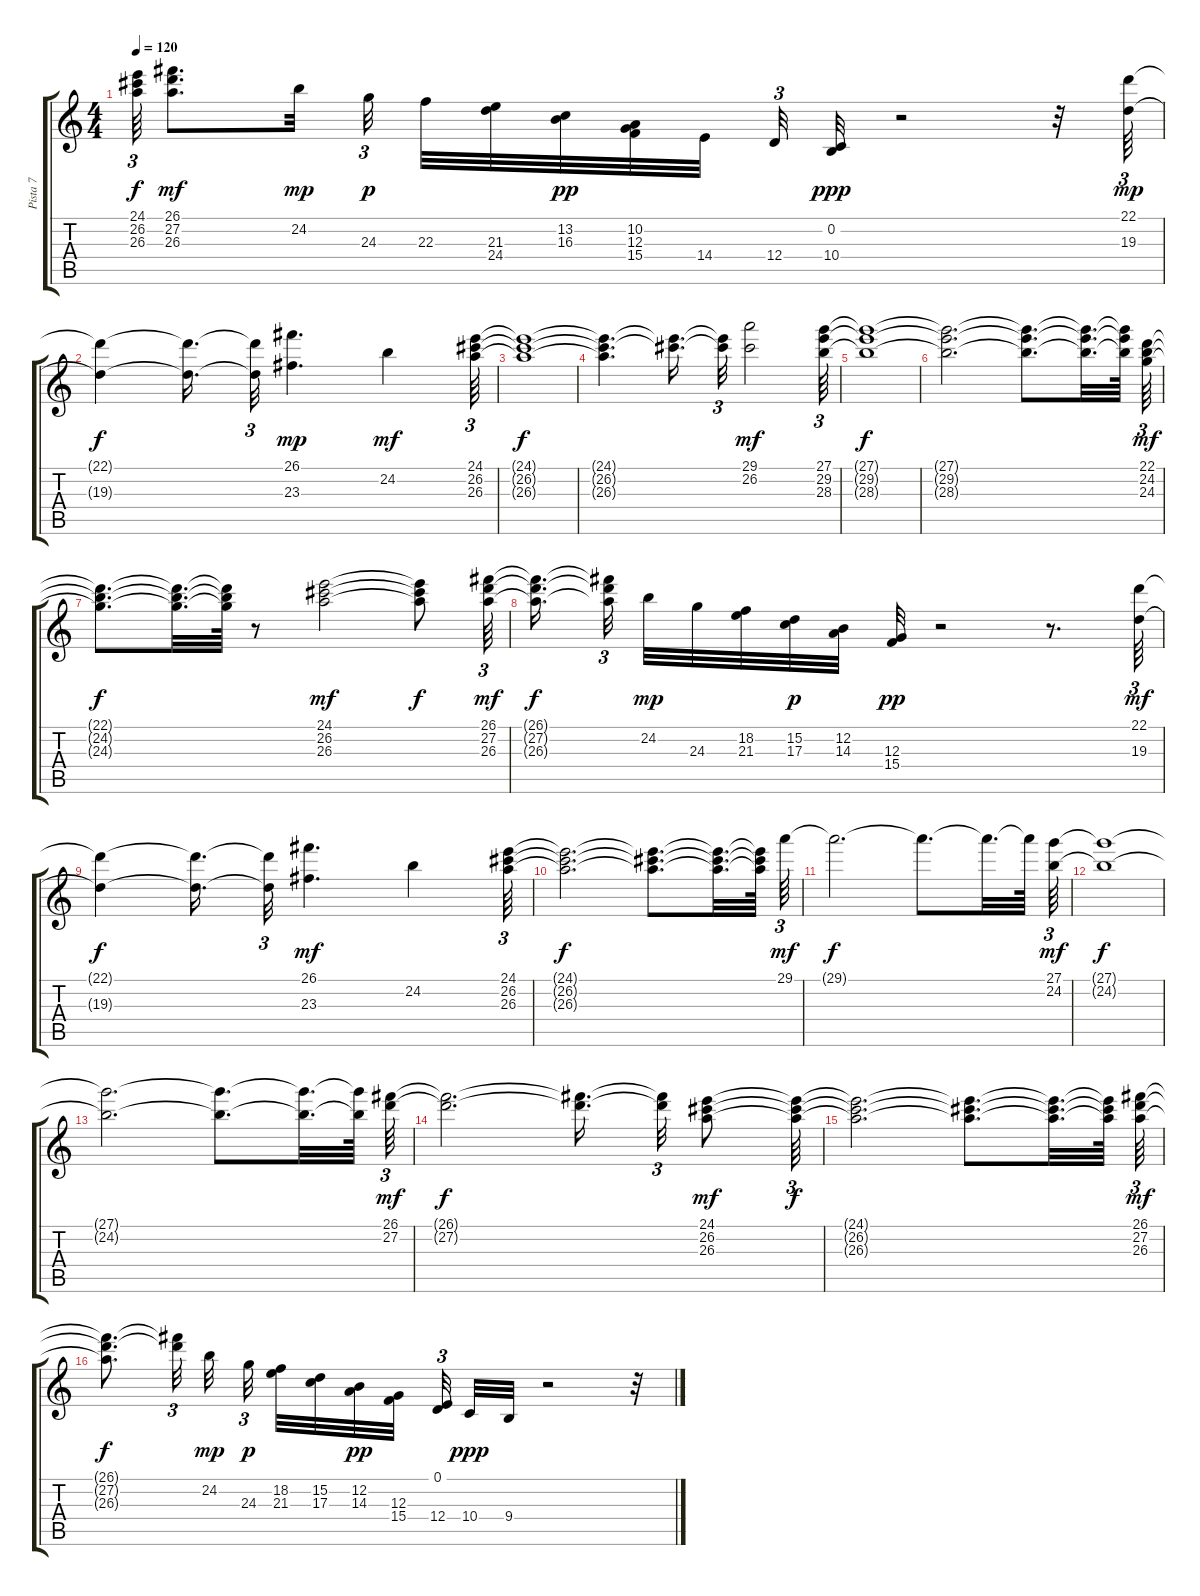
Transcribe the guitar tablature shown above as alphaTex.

\track ("Pista 7" "Pista 7") {instrument rockorgan}
\staff {score tabs}
\tuning (E4 B3 G3 D3 A2 E2) {hide}
\ts (4 4)
\tempo 120
\clef g2
\ks c
(24.1{t} 26.2{t} 26.3{t}).64{tu (3 2) dy f} (26.1 27.2 26.3).8{d dy mf} 24.2.32{dy mp} 24.3.32{tu (3 2) dy p} 22.3.32 (21.3 24.4).32 (13.2 16.3).32{dy pp} (10.2 12.3 15.4).32 14.4.32{beam splitsecondary} 12.4.32{tu (3 2)} (0.2 10.4).32{dy ppp} r.2 r.32 (22.1 19.3).64{tu (3 2) dy mp} |
(22.1{t} 19.3{t}).4{dy f} (22.1{t} 19.3{t}).16{d} (22.1{t} 19.3{t}).32{tu (3 2)} (26.1 23.3).4{d dy mp} 24.2.4{dy mf} (24.1 26.2 26.3).64{tu (3 2)} |
(24.1{t} 26.2{t} 26.3{t}).1{dy f} |
(24.1{t} 26.2{t} 26.3{t}).4{d} (24.1{t} 26.2{t}).16{d} (24.1{t} 26.2{t}).32{tu (3 2)} (29.1 26.2).2{dy mf} (27.1 29.2 28.3).64{tu (3 2)} |
(27.1{t} 29.2{t} 28.3{t}).1{dy f} |
(27.1{t} 29.2{t} 28.3{t}).2{d} (27.1{t} 29.2{t} 28.3{t}).8{d} (27.1{t} 29.2{t} 28.3{t}).32{d} (27.1{t} 29.2{t} 28.3{t}).64 (22.1 24.2 24.3).64{tu (3 2) dy mf} |
(22.1{t} 24.2{t} 24.3{t}).8{d dy f} (22.1{t} 24.2{t} 24.3{t}).32{d} (22.1{t} 24.2{t} 24.3{t}).64 r.8 (24.1 26.2 26.3).2{dy mf} (24.1{t} 26.2{t} 26.3{t}).8{dy f} (26.1 27.2 26.3).64{tu (3 2) dy mf} |
(26.1{t} 27.2{t} 26.3{t}).16{d dy f beam splitsecondary} (26.1{t} 27.2{t} 26.3{t}).32{tu (3 2) beam splitsecondary} 24.2.32{dy mp} 24.3.32 (18.2 21.3).32 (15.2 17.3).32{dy p} (12.2 14.3).32 (12.3 15.4).32{dy pp} r.2 r.8{d} (22.1 19.3).64{tu (3 2) dy mf} |
(22.1{t} 19.3{t}).4{dy f} (22.1{t} 19.3{t}).16{d} (22.1{t} 19.3{t}).32{tu (3 2)} (26.1 23.3).4{d dy mf} 24.2.4 (24.1 26.2 26.3).64{tu (3 2)} |
(24.1{t} 26.2{t} 26.3{t}).2{d dy f} (24.1{t} 26.2{t} 26.3{t}).8{d} (24.1{t} 26.2{t} 26.3{t}).32{d} (24.1{t} 26.2{t} 26.3{t}).64 29.1.64{tu (3 2) dy mf} |
29.1{t}.2{d dy f} 29.1{t}.8{d} 29.1{t}.32{d} 29.1{t}.64 (27.1 24.2).64{tu (3 2) dy mf} |
(27.1{t} 24.2{t}).1{dy f} |
(27.1{t} 24.2{t}).2{d} (27.1{t} 24.2{t}).8{d} (27.1{t} 24.2{t}).32{d} (27.1{t} 24.2{t}).64 (26.1 27.2).64{tu (3 2) dy mf} |
(26.1{t} 27.2{t}).2{d dy f} (26.1{t} 27.2{t}).16{d beam splitsecondary} (26.1{t} 27.2{t}).32{tu (3 2)} (24.1 26.2 26.3).8{dy mf} (24.1{t} 26.2{t} 26.3{t}).64{tu (3 2) dy f} |
(24.1{t} 26.2{t} 26.3{t}).2{d} (24.1{t} 26.2{t} 26.3{t}).8{d} (24.1{t} 26.2{t} 26.3{t}).32{d} (24.1{t} 26.2{t} 26.3{t}).64 (26.1 27.2 26.3).64{tu (3 2) dy mf} |
(26.1{t} 27.2{t} 26.3{t}).8{d dy f} (26.1{t} 27.2{t}).32{tu (3 2) beam splitsecondary} 24.2.32{dy mp} 24.3.32{tu (3 2) dy p} (18.2 21.3).32 (15.2 17.3).32 (12.2 14.3).32{dy pp} (12.3 15.4).32{beam splitsecondary} (0.1 12.4).32{tu (3 2) beam splitsecondary} 10.4.32{dy ppp} 9.4.32 r.2 r.32
